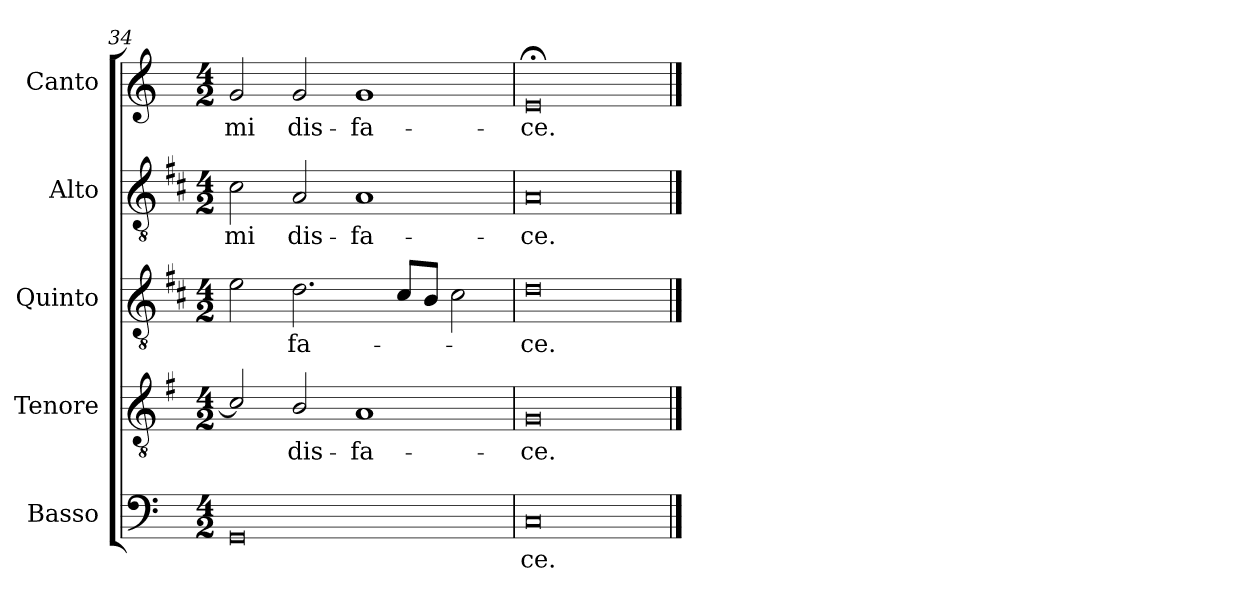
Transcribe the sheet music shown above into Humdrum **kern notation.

**kern	**text	**kern	**text	**kern	**text	**kern	**text	**kern	**text
*part5	*part5	*part4	*part4	*part3	*part3	*part2	*part2	*part1	*part1
*staff5	*staff5	*staff4	*staff4	*staff3	*staff3	*staff2	*staff2	*staff1	*staff1
*I"Basso	*	*I"Tenore	*	*I"Quinto	*	*I"Alto	*	*I"Canto	*
*I'B	*	*I'T	*	*	*	*I'A	*	*I'C	*
*clefF4	*	*clefGv2	*	*clefGv2	*	*clefGv2	*	*clefG2	*
*	*	*ITrd4c7	*	*ITrd1c2	*	*ITrd1c2	*	*	*
*k[]	*	*k[]	*	*k[]	*	*k[]	*	*k[]	*
*C:	*	*C:	*	*C:	*	*C:	*	*C:	*
*M4/2	*	*M4/2	*	*M4/2	*	*M4/2	*	*M4/2	*
=34	=34	=34	=34	=34	=34	=34	=34	=34	=34
!	!	!	!	!	!	!	!LO:LY:b	!	!LO:LY:b
0GG	.	2F/]	.	2d\	.	2B\	mi	2g/	mi
!	!	!	!LO:LY:b	!	!LO:LY:b	!	!LO:LY:b	!	!LO:LY:b
.	.	2E/	dis-	2.c\	-fa-	2G/	dis-	2g/	dis-
!	!	!	!LO:LY:b	!	!	!	!LO:LY:b	!	!LO:LY:b
.	.	1D	-fa-	.	.	1G	-fa-	1g	-fa-
.	.	.	.	8B/L	.	.	.	.	.
.	.	.	.	8A/J	.	.	.	.	.
.	.	.	.	2B\	.	.	.	.	.
=35	=35	=35	=35	=35	=35	=35	=35	=35	=35
!	!LO:LY:b	!	!LO:LY:b	!	!LO:LY:b	!	!LO:LY:b	!	!LO:LY:b
0C	-ce.	0C	-ce.	0c	-ce.	0G	-ce.	0e;<	-ce.
==	==	==	==	==	==	==	==	==	==
*-	*-	*-	*-	*-	*-	*-	*-	*-	*-
